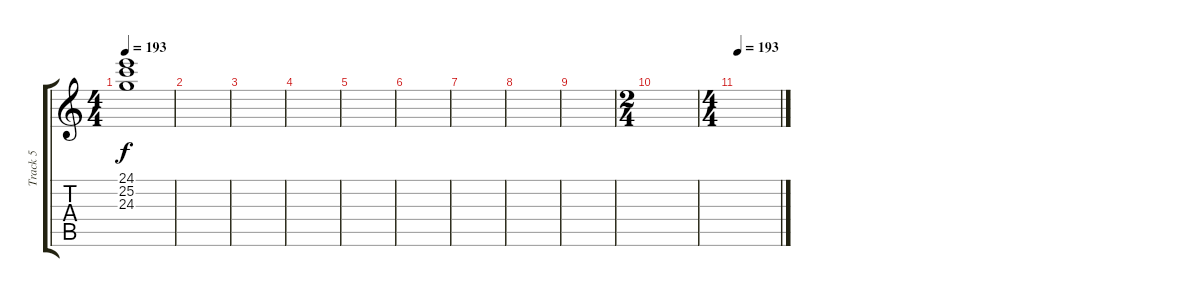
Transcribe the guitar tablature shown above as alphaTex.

\track ("Track 5" "Track 5") {instrument rockorgan}
\staff {score tabs}
\tuning (E4 B3 G3 D3 A2 E2) {hide}
\ts (4 4)
\tempo 193
\clef g2
\ks c
(24.1 25.2 24.3{t}).1{dy f} |
|
|
|
|
|
|
|
|
\ts (2 4)
|
\ts (4 4)
\tempo 193
